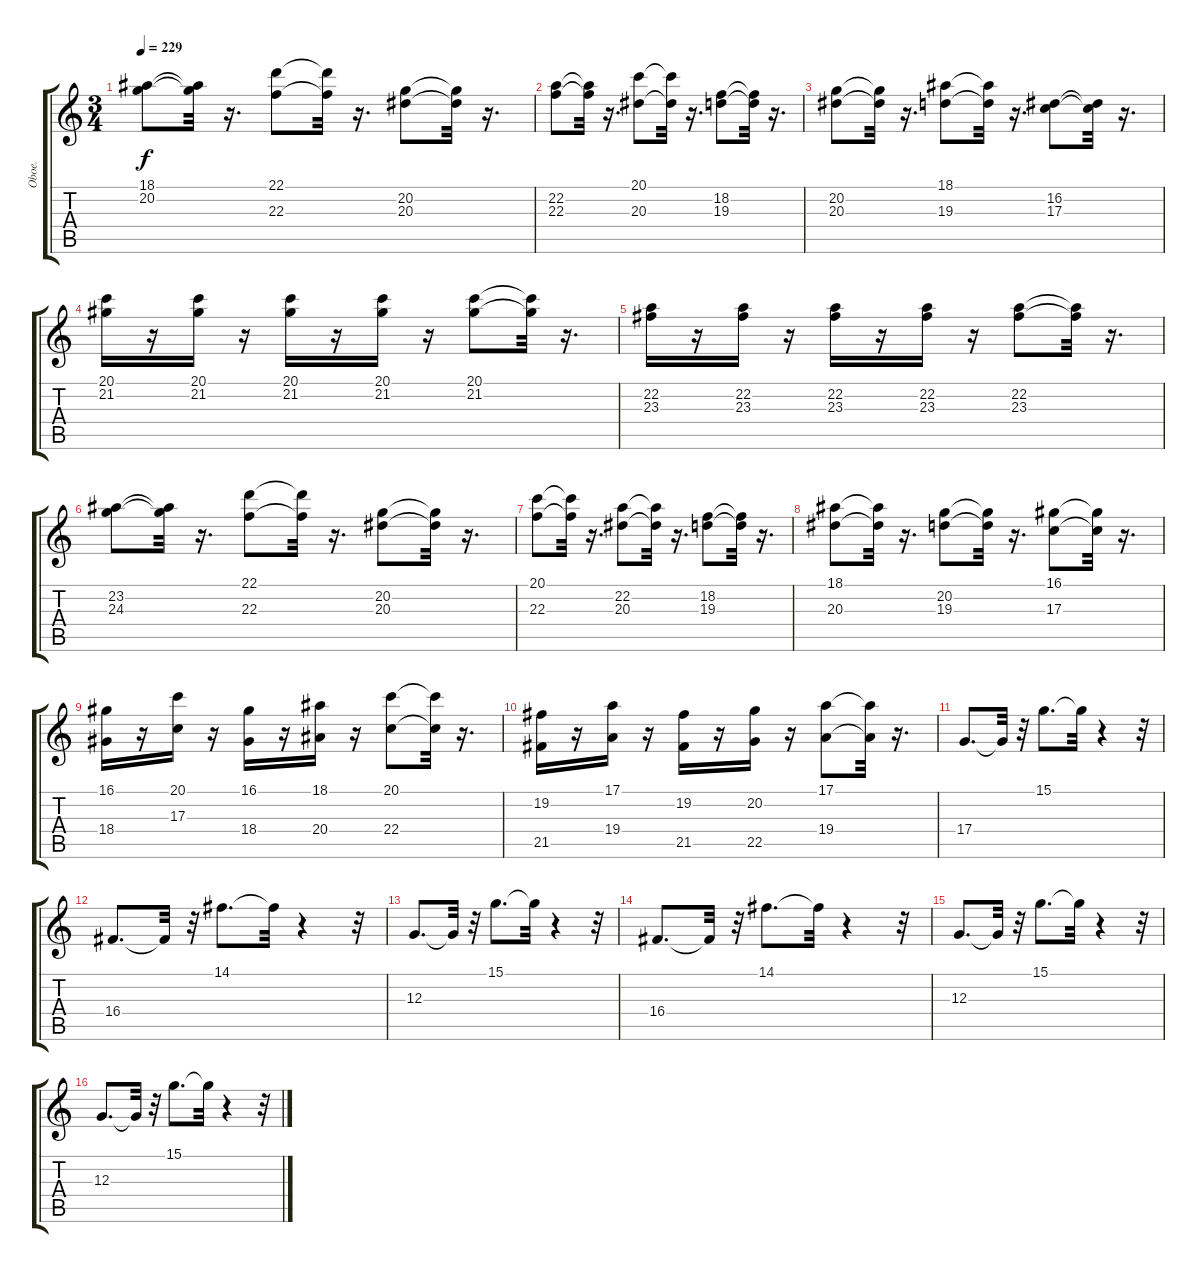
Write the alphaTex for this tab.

\track ("Oboe." "Oboe.") {instrument oboe}
\staff {score tabs}
\tuning (E4 B3 G3 D3 A2 E2) {hide}
\ts (3 4)
\tempo 229
\clef g2
\ks c
(18.1 20.2).8{dy f} (18.1{t} 20.2{t}).32 r.16{d} (22.1 22.3).8 (22.1{t} 22.3{t}).32 r.16{d} (20.2 20.3).8 (20.2{t} 20.3{t}).32 r.16{d} |
(22.2 22.3).8 (22.2{t} 22.3{t}).32 r.16{d} (20.1 20.3).8 (20.1{t} 20.3{t}).32 r.16{d} (18.2 19.3).8 (18.2{t} 19.3{t}).32 r.16{d} |
(20.2 20.3).8 (20.2{t} 20.3{t}).32 r.16{d} (18.1 19.3).8 (18.1{t} 19.3{t}).32 r.16{d} (16.2 17.3).8 (16.2{t} 17.3{t}).32 r.16{d} |
(20.1 21.2).16 r.16 (20.1 21.2).16 r.16 (20.1 21.2).16 r.16 (20.1 21.2).16 r.16 (20.1 21.2).8 (20.1{t} 21.2{t}).32 r.16{d} |
(22.2 23.3).16 r.16 (22.2 23.3).16 r.16 (22.2 23.3).16 r.16 (22.2 23.3).16 r.16 (22.2 23.3).8 (22.2{t} 23.3{t}).32 r.16{d} |
(23.2 24.3).8 (23.2{t} 24.3{t}).32 r.16{d} (22.1 22.3).8 (22.1{t} 22.3{t}).32 r.16{d} (20.2 20.3).8 (20.2{t} 20.3{t}).32 r.16{d} |
(20.1 22.3).8 (20.1{t} 22.3{t}).32 r.16{d} (22.2 20.3).8 (22.2{t} 20.3{t}).32 r.16{d} (18.2 19.3).8 (18.2{t} 19.3{t}).32 r.16{d} |
(18.1 20.3).8 (18.1{t} 20.3{t}).32 r.16{d} (20.2 19.3).8 (20.2{t} 19.3{t}).32 r.16{d} (16.1 17.3).8 (16.1{t} 17.3{t}).32 r.16{d} |
(16.1 18.4).16 r.16 (20.1 17.3).16 r.16 (16.1 18.4).16 r.16 (18.1 20.4).16 r.16 (20.1 22.4).8 (20.1{t} 22.4{t}).32 r.16{d} |
(19.2 21.5).16 r.16 (17.1 19.4).16 r.16 (19.2 21.5).16 r.16 (20.2 22.5).16 r.16 (17.1 19.4).8 (17.1{t} 19.4{t}).32 r.16{d} |
17.4.8{d} 17.4{t}.32 r.32 15.1.8{d} 15.1{t}.32 r.4 r.32 |
16.4.8{d} 16.4{t}.32 r.32 14.1.8{d} 14.1{t}.32 r.4 r.32 |
12.3.8{d} 12.3{t}.32 r.32 15.1.8{d} 15.1{t}.32 r.4 r.32 |
16.4.8{d} 16.4{t}.32 r.32 14.1.8{d} 14.1{t}.32 r.4 r.32 |
12.3.8{d} 12.3{t}.32 r.32 15.1.8{d} 15.1{t}.32 r.4 r.32 |
12.3.8{d} 12.3{t}.32 r.32 15.1.8{d} 15.1{t}.32 r.4 r.32
